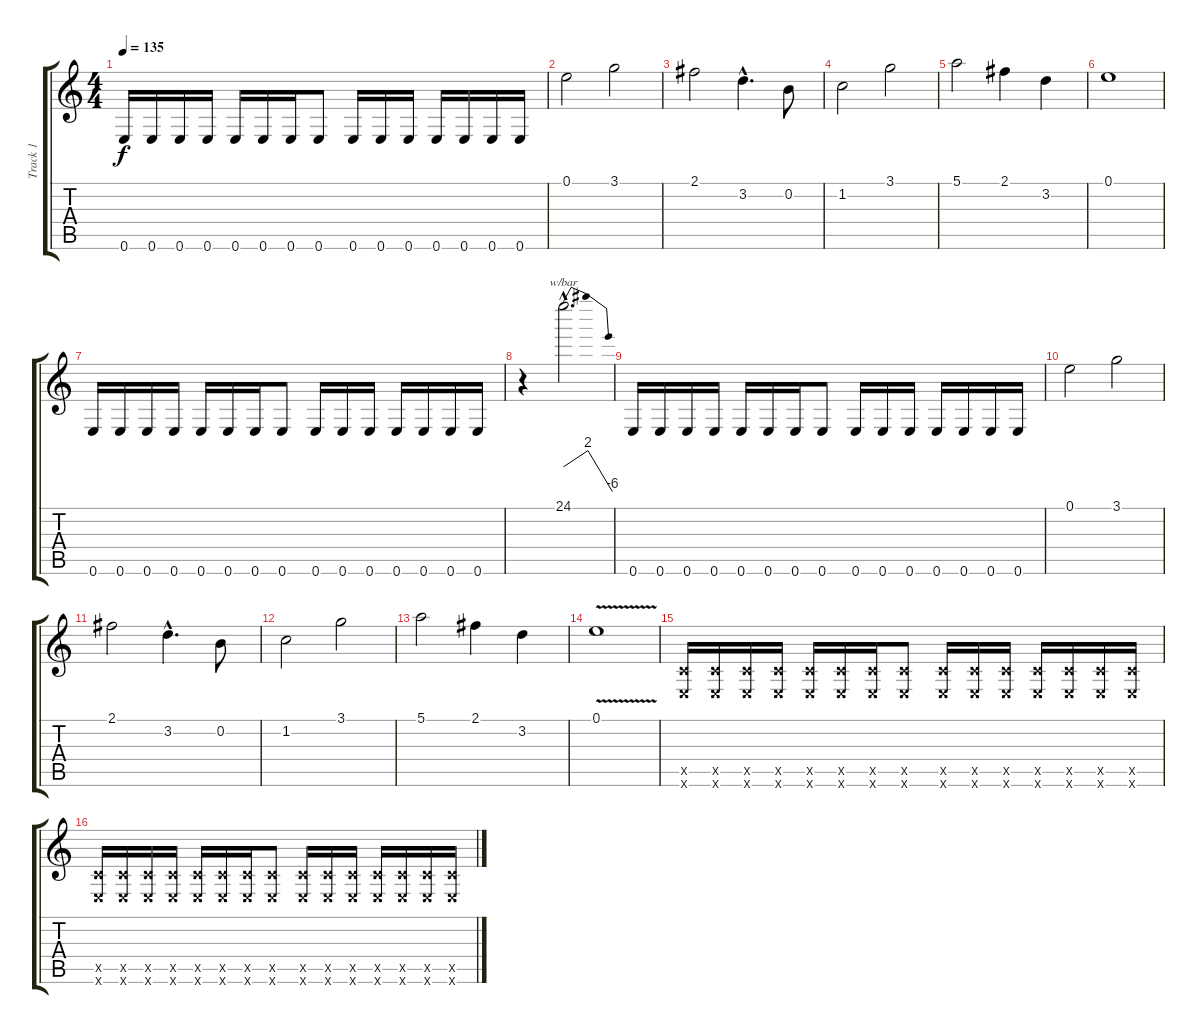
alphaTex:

\track ("Track 1" "Track 1") {instrument distortionguitar}
\staff {score tabs}
\tuning (E4 B3 G3 D3 A2 E2) {hide}
\ts (4 4)
\tempo 135
\clef g2
\ks c
0.6.16{dy f} 0.6.16 0.6.16 0.6.16 0.6.16 0.6.16 0.6.16 0.6.8 0.6.16 0.6.16 0.6.16 0.6.16 0.6.16 0.6.16 0.6.16 |
0.1.2 3.1.2 |
2.1.2 3.2{hac}.4{d} 0.2.8 |
1.2.2 3.1.2 |
5.1.2 2.1.4 3.2.4 |
0.1.1 |
0.6.16 0.6.16 0.6.16 0.6.16 0.6.16 0.6.16 0.6.16 0.6.8 0.6.16 0.6.16 0.6.16 0.6.16 0.6.16 0.6.16 0.6.16 |
r.4 24.1{hac}.2{d tbe (dip default 0 0 11 8 60 -24)} |
0.6.16 0.6.16 0.6.16 0.6.16 0.6.16 0.6.16 0.6.16 0.6.8 0.6.16 0.6.16 0.6.16 0.6.16 0.6.16 0.6.16 0.6.16 |
0.1.2 3.1.2 |
2.1.2 3.2{hac}.4{d} 0.2.8 |
1.2.2 3.1.2 |
5.1.2 2.1.4 3.2.4 |
0.1{v}.1 |
(3.5{x} 0.6{x}).16 (3.5{x} 0.6{x}).16 (3.5{x} 0.6{x}).16 (3.5{x} 0.6{x}).16 (3.5{x} 0.6{x}).16 (3.5{x} 0.6{x}).16 (3.5{x} 0.6{x}).16 (3.5{x} 0.6{x}).8 (3.5{x} 0.6{x}).16 (3.5{x} 0.6{x}).16 (3.5{x} 0.6{x}).16 (3.5{x} 0.6{x}).16 (3.5{x} 0.6{x}).16 (3.5{x} 0.6{x}).16 (3.5{x} 0.6{x}).16 |
(3.5{x} 0.6{x}).16 (3.5{x} 0.6{x}).16 (3.5{x} 0.6{x}).16 (3.5{x} 0.6{x}).16 (3.5{x} 0.6{x}).16 (3.5{x} 0.6{x}).16 (3.5{x} 0.6{x}).16 (3.5{x} 0.6{x}).8 (3.5{x} 0.6{x}).16 (3.5{x} 0.6{x}).16 (3.5{x} 0.6{x}).16 (3.5{x} 0.6{x}).16 (3.5{x} 0.6{x}).16 (3.5{x} 0.6{x}).16 (3.5{x} 0.6{x}).16
